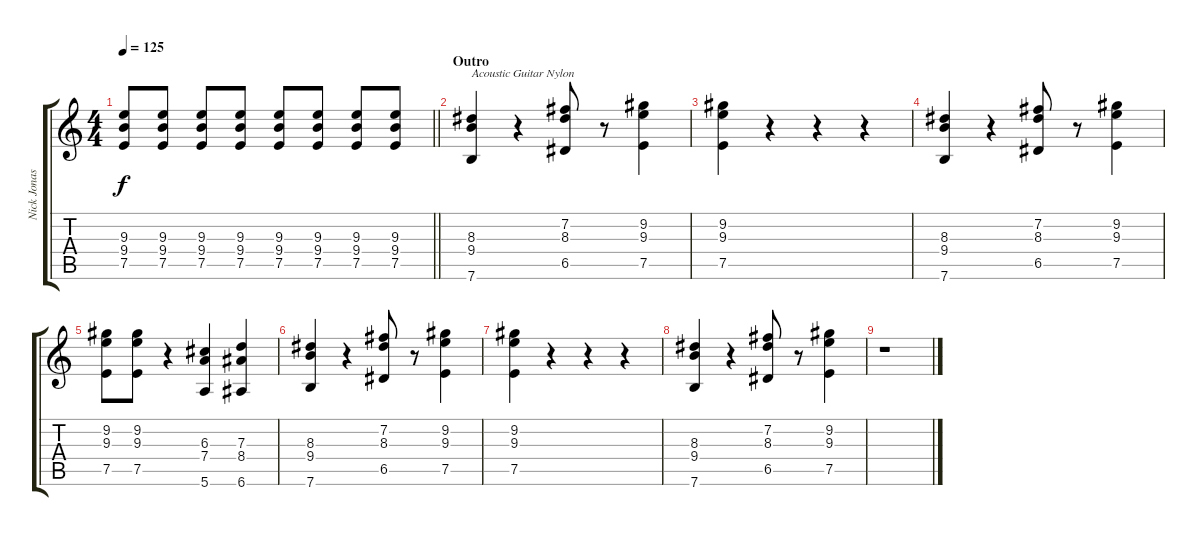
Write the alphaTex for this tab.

\track ("Nick Jonas (Rhythm)" "Nick Jonas") {instrument distortionguitar}
\staff {score tabs}
\tuning (E4 B3 G3 D3 A2 E2) {hide}
\ts (4 4)
\tempo 125
\clef g2
\barLineRight lightlight
\ks c
(9.3 9.4 7.5).8{dy f} (9.3 9.4 7.5).8 (9.3 9.4 7.5).8 (9.3 9.4 7.5).8 (9.3 9.4 7.5).8 (9.3 9.4 7.5).8 (9.3 9.4 7.5).8 (9.3 9.4 7.5).8 |
\section ("" "Outro")
(8.3 9.4 7.6).4{txt "Acoustic Guitar Nylon" volume 11 instrument acousticguitarnylon} r.4 (7.2 8.3 6.5).8 r.8 (9.2 9.3 7.5).4 |
(9.2 9.3 7.5).4 r.4 r.4 r.4 |
(8.3 9.4 7.6).4 r.4 (7.2 8.3 6.5).8 r.8 (9.2 9.3 7.5).4 |
(9.2 9.3 7.5).8 (9.2 9.3 7.5).8 r.4 (6.3 7.4 5.6).4 (7.3 8.4 6.6).4 |
(8.3 9.4 7.6).4 r.4 (7.2 8.3 6.5).8 r.8 (9.2 9.3 7.5).4 |
(9.2 9.3 7.5).4 r.4 r.4 r.4 |
(8.3 9.4 7.6).4 r.4 (7.2 8.3 6.5).8 r.8 (9.2 9.3 7.5).4 |
r.1
